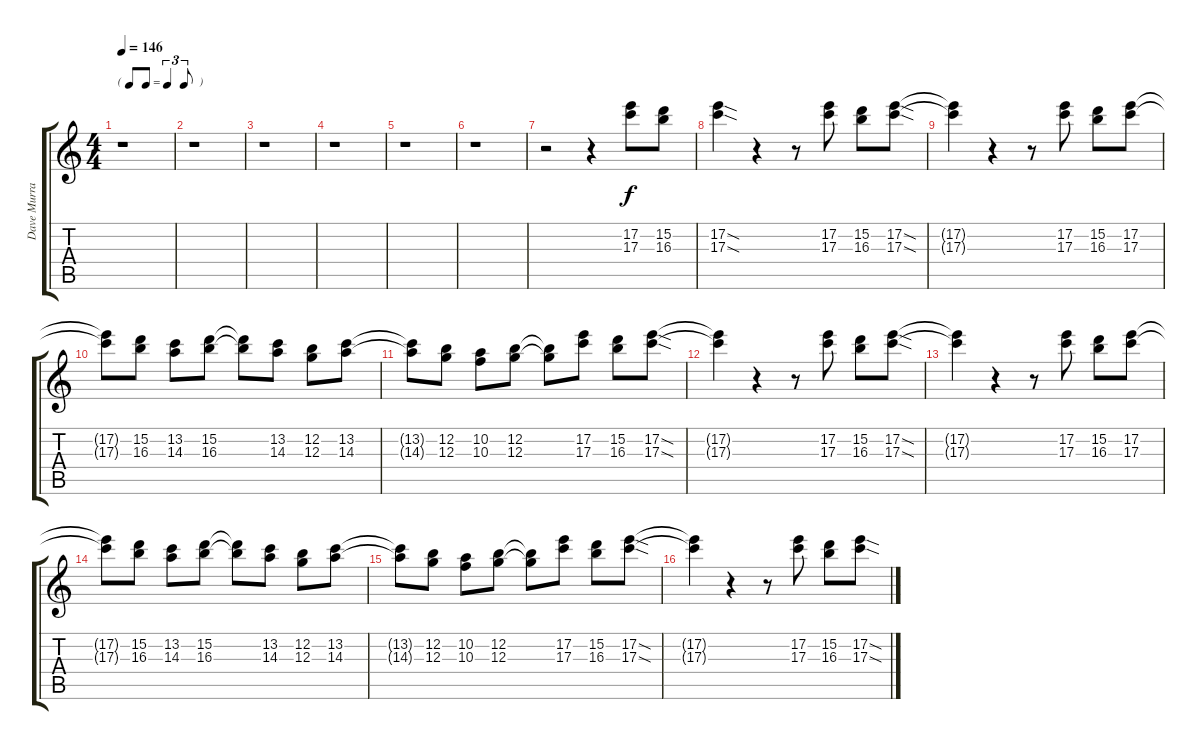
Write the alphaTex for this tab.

\track ("Dave Murray" "Dave Murra") {instrument overdrivenguitar}
\staff {score tabs}
\tuning (E4 B3 G3 D3 A2 E2) {hide}
\ts (4 4)
\tf triplet8th
\tempo 146
\clef g2
\ks c
r.1{dy f} |
r.1 |
r.1 |
r.1 |
r.1 |
r.1 |
r.2 r.4 (17.2 17.3).8 (15.2 16.3).8 |
(17.2{sod} 17.3{sod}).4 r.4 r.8 (17.2 17.3).8 (15.2 16.3).8 (17.2{sod} 17.3{sod}).8 |
(17.2{t} 17.3{t}).4 r.4 r.8 (17.2 17.3).8 (15.2 16.3).8 (17.2 17.3).8 |
(17.2{t} 17.3{t}).8 (15.2 16.3).8 (13.2 14.3).8 (15.2 16.3).8 (15.2{t} 16.3{t}).8 (13.2 14.3).8 (12.2 12.3).8 (13.2 14.3).8 |
(13.2{t} 14.3{t}).8 (12.2 12.3).8 (10.2 10.3).8 (12.2 12.3).8 (12.2{t} 12.3{t}).8 (17.2 17.3).8 (15.2 16.3).8 (17.2{sod} 17.3{sod}).8 |
(17.2{t} 17.3{t}).4 r.4 r.8 (17.2 17.3).8 (15.2 16.3).8 (17.2{sod} 17.3{sod}).8 |
(17.2{t} 17.3{t}).4 r.4 r.8 (17.2 17.3).8 (15.2 16.3).8 (17.2 17.3).8 |
(17.2{t} 17.3{t}).8 (15.2 16.3).8 (13.2 14.3).8 (15.2 16.3).8 (15.2{t} 16.3{t}).8 (13.2 14.3).8 (12.2 12.3).8 (13.2 14.3).8 |
(13.2{t} 14.3{t}).8 (12.2 12.3).8 (10.2 10.3).8 (12.2 12.3).8 (12.2{t} 12.3{t}).8 (17.2 17.3).8 (15.2 16.3).8 (17.2{sod} 17.3{sod}).8 |
(17.2{t} 17.3{t}).4 r.4 r.8 (17.2 17.3).8 (15.2 16.3).8 (17.2{sod} 17.3{sod}).8
